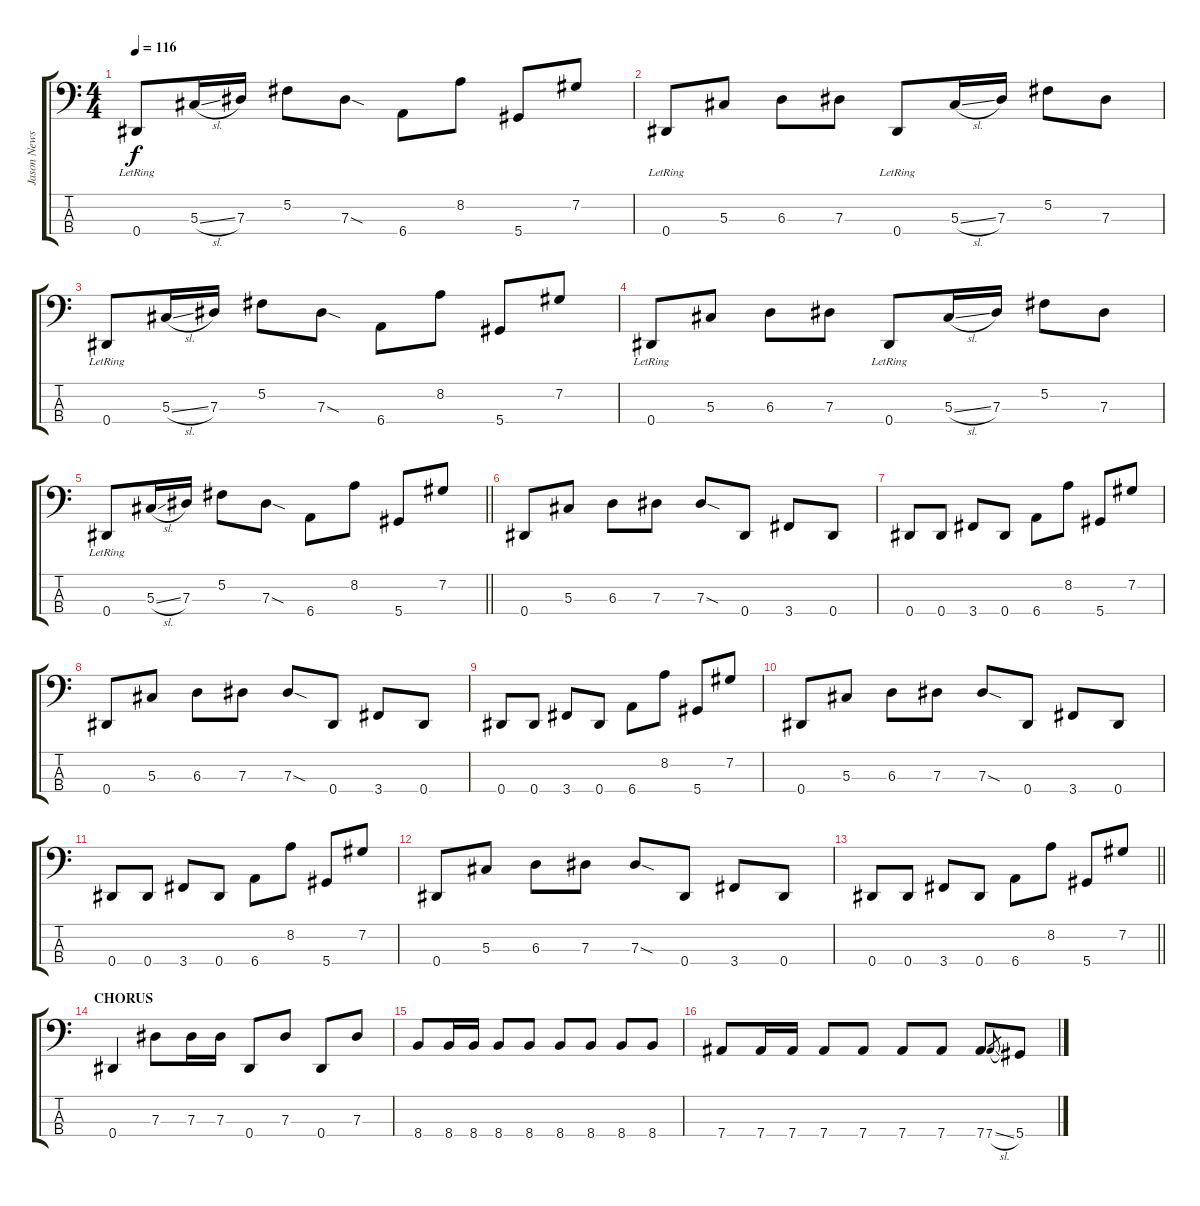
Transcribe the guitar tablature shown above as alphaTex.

\track ("Jason Newsted - bass guitar" "Jason News") {instrument electricbassfinger}
\staff {score tabs}
\tuning (Gb2 Db2 Ab1 Eb1) {hide}
\ts (4 4)
\tempo 116
\clef f4
\ks c
0.4{lr}.8{dy f} 5.3{sl}.16 7.3.16 5.2.8 7.3{sod}.8 6.4.8 8.2.8 5.4.8 7.2.8 |
0.4{lr}.8 5.3.8 6.3.8 7.3.8 0.4{lr}.8 5.3{sl}.16 7.3.16 5.2.8 7.3.8 |
0.4{lr}.8 5.3{sl}.16 7.3.16 5.2.8 7.3{sod}.8 6.4.8 8.2.8 5.4.8 7.2.8 |
0.4{lr}.8 5.3.8 6.3.8 7.3.8 0.4{lr}.8 5.3{sl}.16 7.3.16 5.2.8 7.3.8 |
\barLineRight lightlight
0.4{lr}.8 5.3{sl}.16 7.3.16 5.2.8 7.3{sod}.8 6.4.8 8.2.8 5.4.8 7.2.8 |
\section ("" "")
0.4.8 5.3.8 6.3.8 7.3.8 7.3{sod}.8 0.4.8 3.4.8 0.4.8 |
0.4.8 0.4.8 3.4.8 0.4.8 6.4.8 8.2.8 5.4.8 7.2.8 |
0.4.8 5.3.8 6.3.8 7.3.8 7.3{sod}.8 0.4.8 3.4.8 0.4.8 |
0.4.8 0.4.8 3.4.8 0.4.8 6.4.8 8.2.8 5.4.8 7.2.8 |
0.4.8 5.3.8 6.3.8 7.3.8 7.3{sod}.8 0.4.8 3.4.8 0.4.8 |
0.4.8 0.4.8 3.4.8 0.4.8 6.4.8 8.2.8 5.4.8 7.2.8 |
0.4.8 5.3.8 6.3.8 7.3.8 7.3{sod}.8 0.4.8 3.4.8 0.4.8 |
\barLineRight lightlight
0.4.8 0.4.8 3.4.8 0.4.8 6.4.8 8.2.8 5.4.8 7.2.8 |
\section ("" "CHORUS")
0.4.4 7.3.8 7.3.16 7.3.16 0.4.8 7.3.8 0.4.8 7.3.8 |
8.4.8 8.4.16 8.4.16 8.4.8 8.4.8 8.4.8 8.4.8 8.4.8 8.4.8 |
7.4.8 7.4.16 7.4.16 7.4.8 7.4.8 7.4.8 7.4.8 7.4.8 7.4{sl}.8{gr} 5.4.8
